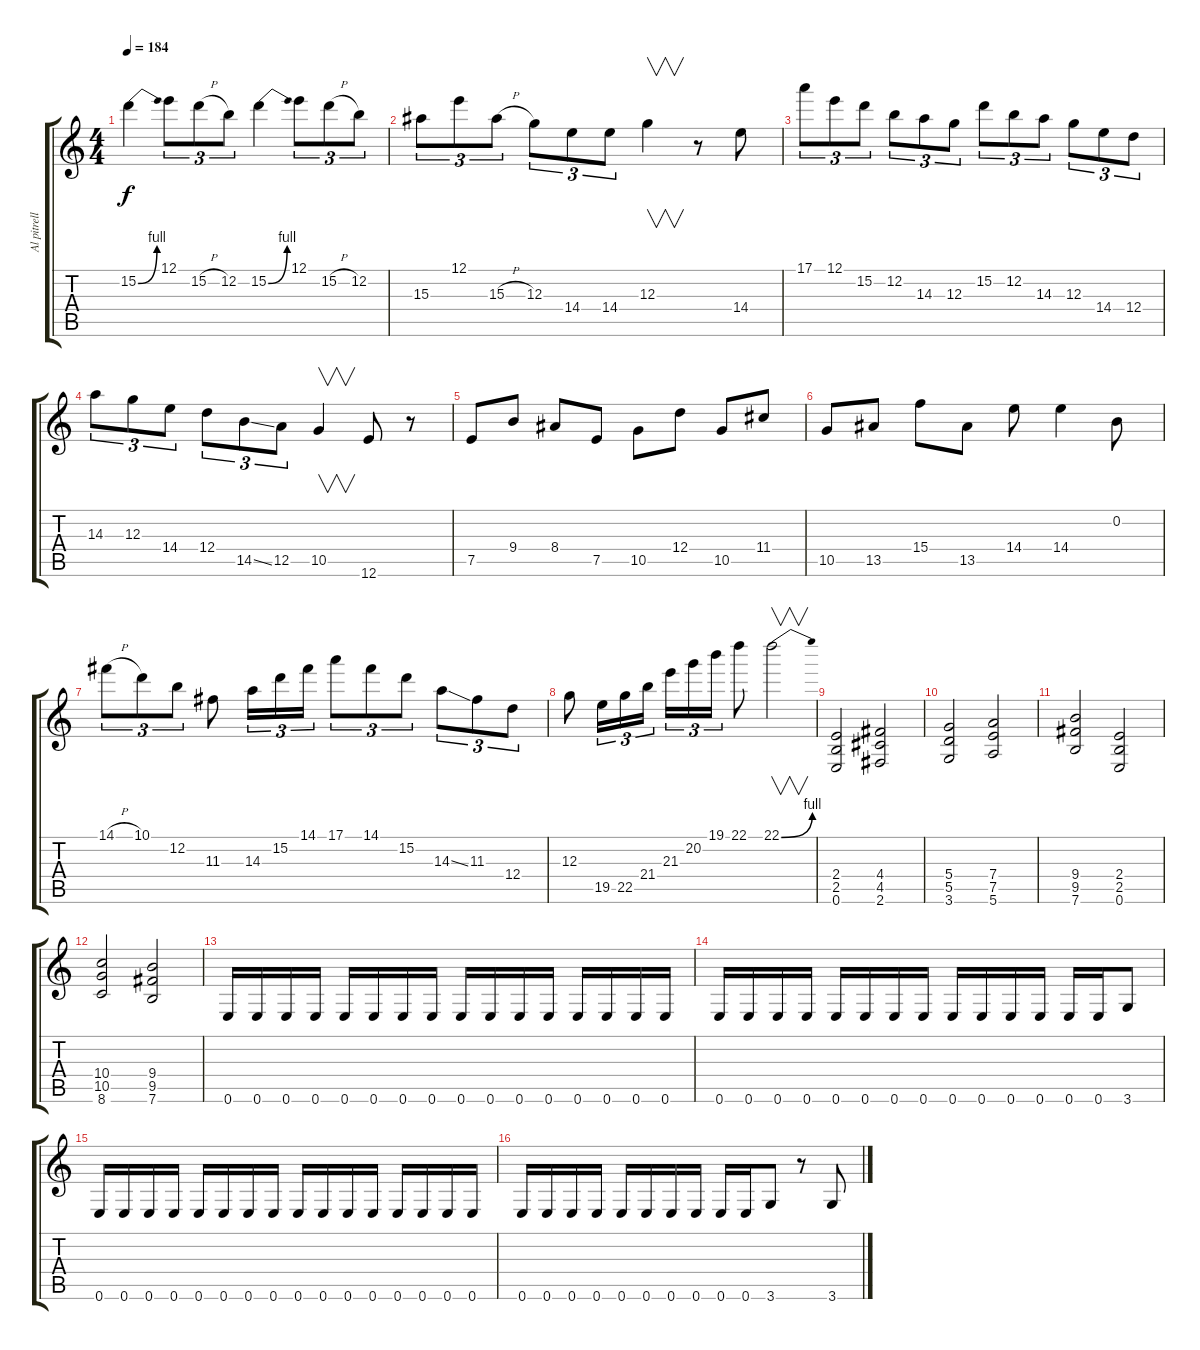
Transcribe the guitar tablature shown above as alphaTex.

\track ("Al pitrelli" "Al pitrell") {instrument distortionguitar}
\staff {score tabs}
\tuning (E4 B3 G3 D3 A2 E2) {hide}
\ts (4 4)
\tempo 184
\clef g2
\ks c
15.2{be (bend 0 0 60 4)}.4{dy f} 12.1.8{tu (3 2)} 15.2{h}.8{tu (3 2)} 12.2.8{tu (3 2)} 15.2{be (bend 0 0 60 4)}.4 12.1.8{tu (3 2)} 15.2{h}.8{tu (3 2)} 12.2.8{tu (3 2)} |
15.3.8{tu (3 2)} 12.1.8{tu (3 2)} 15.3{h}.8{tu (3 2)} 12.3.8{tu (3 2)} 14.4.8{tu (3 2)} 14.4.8{tu (3 2)} 12.3.4{v} r.8 14.4.8 |
17.1.8{tu (3 2)} 12.1.8{tu (3 2)} 15.2.8{tu (3 2)} 12.2.8{tu (3 2)} 14.3.8{tu (3 2)} 12.3.8{tu (3 2)} 15.2.8{tu (3 2)} 12.2.8{tu (3 2)} 14.3.8{tu (3 2)} 12.3.8{tu (3 2)} 14.4.8{tu (3 2)} 12.4.8{tu (3 2)} |
14.3.8{tu (3 2)} 12.3.8{tu (3 2)} 14.4.8{tu (3 2)} 12.4.8{tu (3 2)} 14.5{ss}.8{tu (3 2)} 12.5.8{tu (3 2)} 10.5.4{v} 12.6.8 r.8 |
7.5.8 9.4.8 8.4.8 7.5.8 10.5.8 12.4.8 10.5.8 11.4.8 |
10.5.8 13.5.8 15.4.8 13.5.8 14.4.8 14.4.4 0.2.8 |
14.1{h}.8{tu (3 2)} 10.1.8{tu (3 2)} 12.2.8{tu (3 2)} 11.3.8 14.3.16{tu (3 2)} 15.2.16{tu (3 2)} 14.1.16{tu (3 2)} 17.1.8{tu (3 2)} 14.1.8{tu (3 2)} 15.2.8{tu (3 2)} 14.3{ss}.8{tu (3 2)} 11.3.8{tu (3 2)} 12.4.8{tu (3 2)} |
12.3.8 19.5.16{tu (3 2)} 22.5.16{tu (3 2)} 21.4.16{tu (3 2)} 21.3.16{tu (3 2)} 20.2.16{tu (3 2)} 19.1.16{tu (3 2)} 22.1.8 22.1{be (bend 0 0 60 4)}.2{v} |
(2.4 2.5 0.6).2 (4.4 4.5 2.6).2 |
(5.4 5.5 3.6).2 (7.4 7.5 5.6).2 |
(9.4 9.5 7.6).2 (2.4 2.5 0.6).2 |
(10.4 10.5 8.6).2 (9.4 9.5 7.6).2 |
0.6.16 0.6.16 0.6.16 0.6.16 0.6.16 0.6.16 0.6.16 0.6.16 0.6.16 0.6.16 0.6.16 0.6.16 0.6.16 0.6.16 0.6.16 0.6.16 |
0.6.16 0.6.16 0.6.16 0.6.16 0.6.16 0.6.16 0.6.16 0.6.16 0.6.16 0.6.16 0.6.16 0.6.16 0.6.16 0.6.16 3.6.8 |
0.6.16 0.6.16 0.6.16 0.6.16 0.6.16 0.6.16 0.6.16 0.6.16 0.6.16 0.6.16 0.6.16 0.6.16 0.6.16 0.6.16 0.6.16 0.6.16 |
0.6.16 0.6.16 0.6.16 0.6.16 0.6.16 0.6.16 0.6.16 0.6.16 0.6.16 0.6.16 3.6.8 r.8 3.6.8
